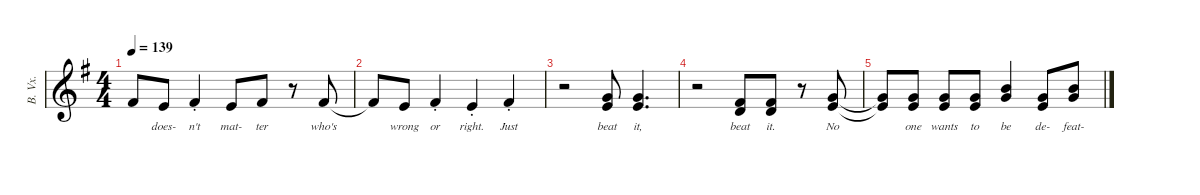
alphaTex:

\defaultSystemsLayout 4
\hideDynamics
\bracketExtendMode groupsimilarinstruments
\otherSystemsTrackNameOrientation horizontal
\track ("Backing Vocals" "B. Vx.") {defaultSystemsLayout 4 multiBarRest instrument synthvoice}
\staff {score}
\tuning (Eb4 Bb3 Gb3 Db3 Ab2 Eb2)
\displaytranspose 1
\ts (4 4)
\tempo 139
\clef g2
\ks g
2.1{t acc #}.8{dy mf beam Up} 14.4{acc forcenatural}.8{lyrics (0 "does-") lyrics (1 "") lyrics (2 "") lyrics (3 "") lyrics (4 "") beam Up} 11.3{st acc #}.4{lyrics (0 "n't") lyrics (1 "") lyrics (2 "") lyrics (3 "") lyrics (4 "") beam Up} 9.3{acc forcenatural}.8{lyrics (0 "mat-") lyrics (1 "") lyrics (2 "") lyrics (3 "") lyrics (4 "") beam Up} 2.1{acc #}.8{lyrics (0 "ter") lyrics (1 "") lyrics (2 "") lyrics (3 "") lyrics (4 "") beam Up} r.8{beam Up} 11.3{acc #}.8{lyrics (0 "who's") lyrics (1 "") lyrics (2 "") lyrics (3 "") lyrics (4 "") beam Up} |
11.3{t acc #}.8{beam Up} 9.3{acc forcenatural}.8{lyrics (0 "wrong") lyrics (1 "") lyrics (2 "") lyrics (3 "") lyrics (4 "") beam Up} 11.3{st acc #}.4{lyrics (0 "or") lyrics (1 "") lyrics (2 "") lyrics (3 "") lyrics (4 "") beam Up} 9.3{st acc forcenatural}.4{lyrics (0 "right.") lyrics (1 "") lyrics (2 "") lyrics (3 "") lyrics (4 "") beam Up} 11.3{st acc #}.4{lyrics (0 "Just") lyrics (1 "") lyrics (2 "") lyrics (3 "") lyrics (4 "") beam Up} |
r.2{beam Down} (0.1{acc forcenatural} 8.2{acc forcenatural}).8{lyrics (0 "beat") lyrics (1 "") lyrics (2 "") lyrics (3 "") lyrics (4 "") beam Up} (8.2{acc forcenatural} 0.1{acc forcenatural}).4{d lyrics (0 "it,") lyrics (1 "") lyrics (2 "") lyrics (3 "") lyrics (4 "") beam Up} |
r.2{beam Down} (3.2{acc forcenatural} 2.1{acc #}).8{lyrics (0 "beat") lyrics (1 "") lyrics (2 "") lyrics (3 "") lyrics (4 "") beam Up} (2.1{acc #} 3.2{acc forcenatural}).8{lyrics (0 "it.") lyrics (1 "") lyrics (2 "") lyrics (3 "") lyrics (4 "") beam Up} r.8{beam Up} (3.1{acc forcenatural} 5.2{acc forcenatural}).8{lyrics (0 "No") lyrics (1 "") lyrics (2 "") lyrics (3 "") lyrics (4 "") beam Up} |
(3.1{t acc forcenatural} 5.2{t acc forcenatural}).8{beam Up} (8.2{acc forcenatural} 9.3{acc forcenatural}).8{lyrics (0 "one") lyrics (1 "") lyrics (2 "") lyrics (3 "") lyrics (4 "") beam Up} (8.2{acc forcenatural} 9.3{acc forcenatural}).8{lyrics (0 "wants") lyrics (1 "") lyrics (2 "") lyrics (3 "") lyrics (4 "") beam Up} (8.2{acc forcenatural} 9.3{acc forcenatural}).8{lyrics (0 "to") lyrics (1 "") lyrics (2 "") lyrics (3 "") lyrics (4 "") beam Up} (12.3{acc forcenatural} 7.1{acc forcenatural}).4{lyrics (0 "be") lyrics (1 "") lyrics (2 "") lyrics (3 "") lyrics (4 "") beam Up} (8.2{acc forcenatural} 9.3{acc forcenatural}).8{lyrics (0 "de-") lyrics (1 "") lyrics (2 "") lyrics (3 "") lyrics (4 "") beam Up} (7.1{acc forcenatural} 12.3{acc forcenatural}).8{lyrics (0 "feat-") lyrics (1 "") lyrics (2 "") lyrics (3 "") lyrics (4 "") beam Up}
